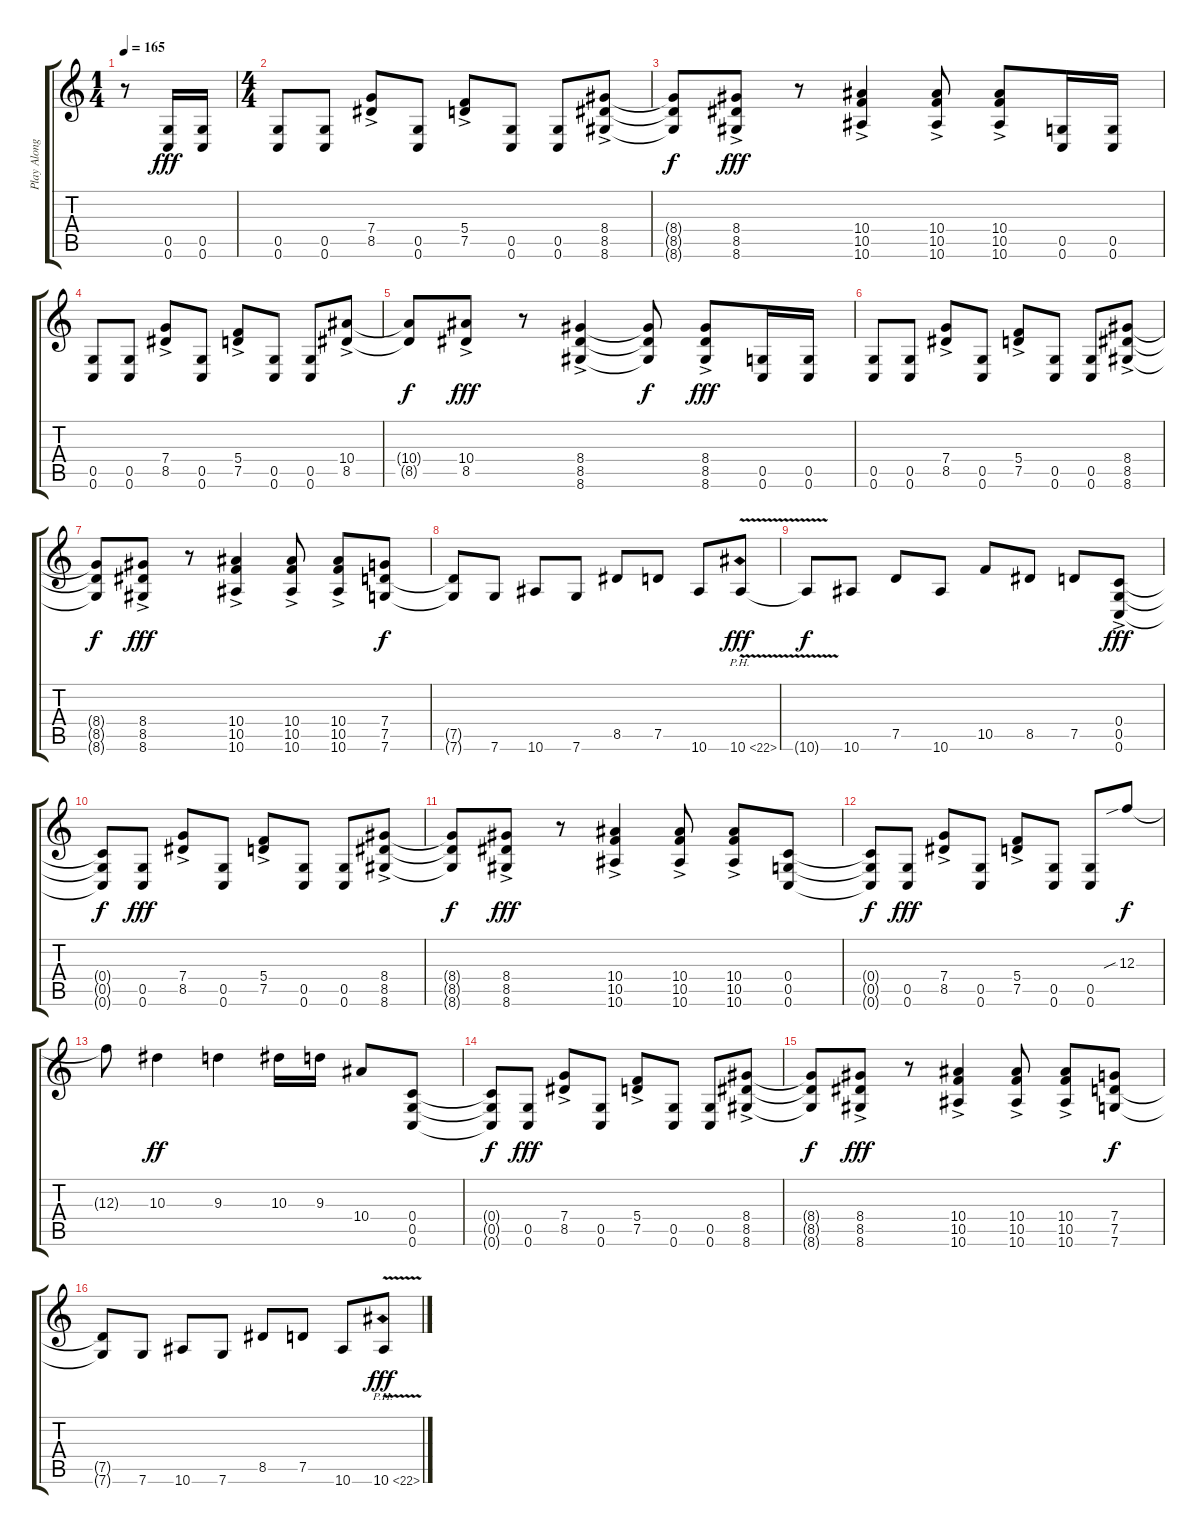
\track ("Play Along" "Play Along") {instrument distortionguitar}
\staff {score tabs}
\tuning (D4 A3 F3 C3 G2 C2) {hide}
\ts (1 4)
\tempo 165
\clef g2
\ks c
r.8{dy fff instrument distortionguitar} (0.5 0.6).16 (0.5 0.6).16 |
\ts (4 4)
(0.5 0.6).8 (0.5 0.6).8 (7.4 8.5{ac}).8 (0.5 0.6).8 (5.4 7.5{ac}).8 (0.5 0.6).8 (0.5 0.6).8 (8.4 8.5 8.6{ac}).8 |
(8.4{t} 8.5{t} 8.6{t}).8{dy f} (8.4 8.5 8.6{ac}).8{dy fff} r.8 (10.4 10.5 10.6{ac}).4 (10.4 10.5 10.6{ac}).8 (10.4 10.5 10.6{ac}).8 (0.5 0.6).16 (0.5 0.6).16 |
(0.5 0.6).8 (0.5 0.6).8 (7.4 8.5{ac}).8 (0.5 0.6).8 (5.4 7.5{ac}).8 (0.5 0.6).8 (0.5 0.6).8 (10.4 8.5{ac}).8 |
(10.4{t} 8.5{t}).8{dy f} (10.4 8.5{ac}).8{dy fff} r.8 (8.4 8.5 8.6{ac}).4 (8.4{t} 8.5{t} 8.6{t}).8{dy f} (8.4 8.5 8.6{ac}).8{dy fff} (0.5 0.6).16 (0.5 0.6).16 |
(0.5 0.6).8 (0.5 0.6).8 (7.4 8.5{ac}).8 (0.5 0.6).8 (5.4 7.5{ac}).8 (0.5 0.6).8 (0.5 0.6).8 (8.4 8.5 8.6{ac}).8 |
(8.4{t} 8.5{t} 8.6{t}).8{dy f} (8.4 8.5 8.6{ac}).8{dy fff} r.8 (10.4 10.5 10.6{ac}).4 (10.4 10.5 10.6{ac}).8 (10.4 10.5 10.6{ac}).8 (7.4 7.5 7.6).8{dy f} |
(7.5{t} 7.6{t}).8 7.6.8 10.6.8 7.6.8 8.5.8 7.5.8 10.6.8 10.6{ph 12 v}.8{dy fff instrument guitarharmonics} |
10.6{t}.8{dy f} 10.6.8{instrument distortionguitar} 7.5.8 10.6.8 10.5.8 8.5.8 7.5.8 (0.4 0.5 0.6{ac}).8{dy fff} |
(0.4{t} 0.5{t} 0.6{t}).8{dy f} (0.5 0.6).8{dy fff} (7.4 8.5{ac}).8 (0.5 0.6).8 (5.4 7.5{ac}).8 (0.5 0.6).8 (0.5 0.6).8 (8.4 8.5 8.6{ac}).8 |
(8.4{t} 8.5{t} 8.6{t}).8{dy f} (8.4 8.5 8.6{ac}).8{dy fff} r.8 (10.4 10.5 10.6{ac}).4 (10.4 10.5 10.6{ac}).8 (10.4 10.5 10.6{ac}).8 (0.4 0.5 0.6).8 |
(0.4{t} 0.5{t} 0.6{t}).8{dy f} (0.5 0.6).8{dy fff} (7.4 8.5{ac}).8 (0.5 0.6).8 (5.4 7.5{ac}).8 (0.5 0.6).8 (0.5 0.6).8 12.3{sib}.8{dy f} |
12.3{t}.8 10.3.4{dy ff} 9.3.4 10.3.16 9.3.16 10.4.8 (0.4 0.5 0.6).8 |
(0.4{t} 0.5{t} 0.6{t}).8{dy f} (0.5 0.6).8{dy fff} (7.4 8.5{ac}).8 (0.5 0.6).8 (5.4 7.5{ac}).8 (0.5 0.6).8 (0.5 0.6).8 (8.4 8.5 8.6{ac}).8 |
(8.4{t} 8.5{t} 8.6{t}).8{dy f} (8.4 8.5 8.6{ac}).8{dy fff} r.8 (10.4 10.5 10.6{ac}).4 (10.4 10.5 10.6{ac}).8 (10.4 10.5 10.6{ac}).8 (7.4 7.5 7.6).8{dy f} |
(7.5{t} 7.6{t}).8 7.6.8 10.6.8 7.6.8 8.5.8 7.5.8 10.6.8 10.6{ph 12 v}.8{dy fff instrument guitarharmonics}
